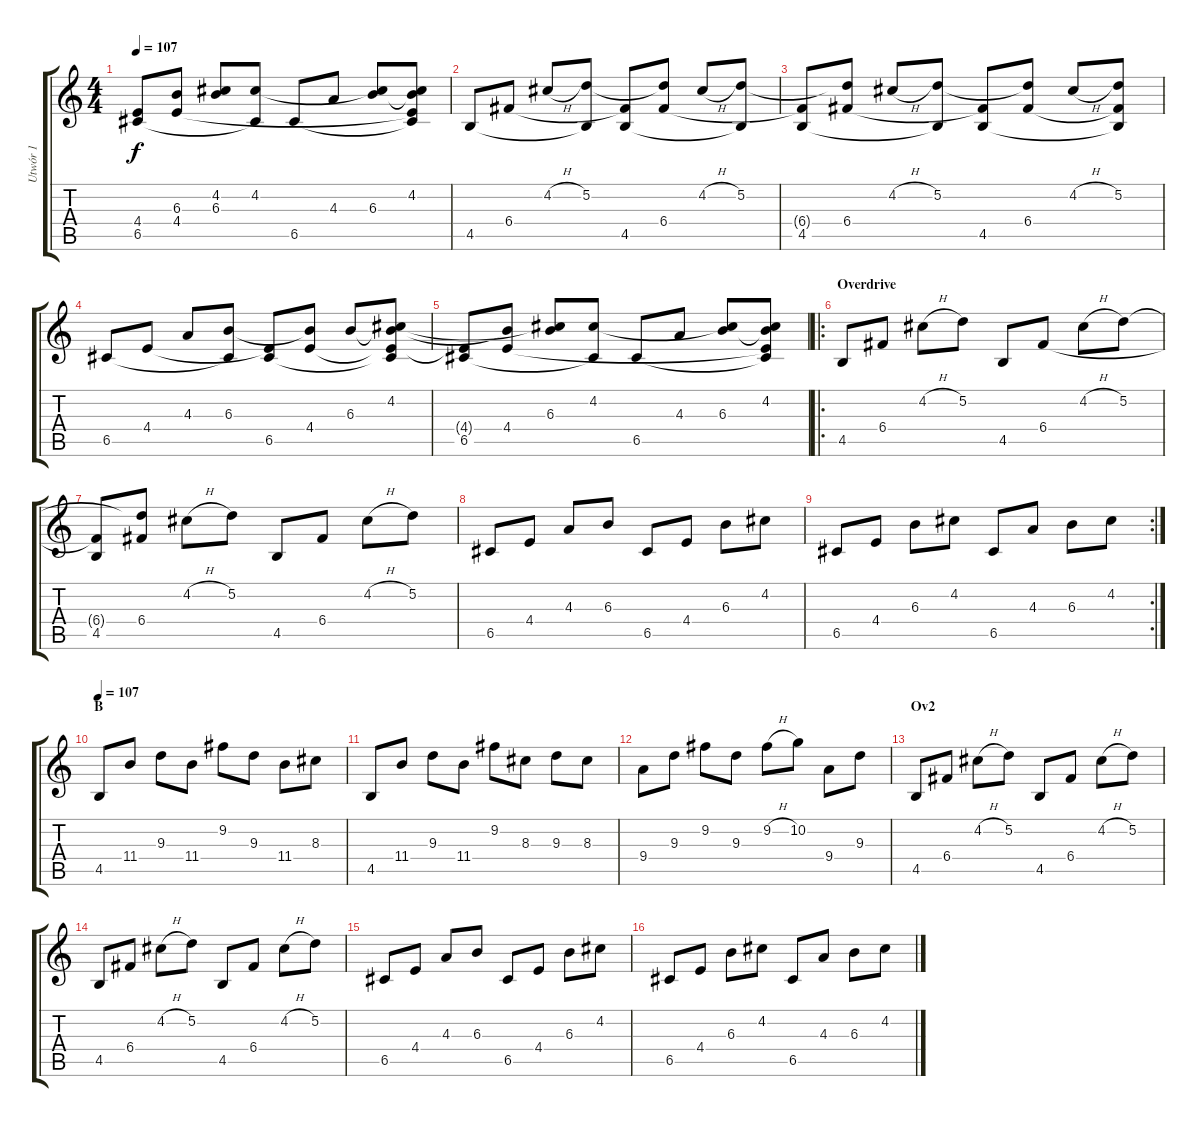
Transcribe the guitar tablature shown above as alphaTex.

\track ("Utwór 1" "Utwór 1") {instrument distortionguitar}
\staff {score tabs}
\tuning (D4 A3 F3 C3 G2 D2) {hide}
\ts (4 4)
\tempo 107
\clef g2
\ks c
(4.4{t} 6.5).8{dy f instrument acousticguitarsteel} (6.3{t} 4.4).8 (4.2{t} 6.3).8 (4.2 6.5{t}).8 6.5.8 4.3.8 (4.2{t} 6.3).8 (4.2 6.3{t} 4.4{t} 6.5{t}).8 |
4.5.8{instrument acousticguitarsteel} 6.4.8 4.2{h}.8 (5.2 4.5{t}).8 (6.4{t} 4.5).8 (5.2{t} 6.4).8 4.2{h}.8 (5.2 4.5{t}).8 |
(6.4{t} 4.5).8{instrument acousticguitarsteel} (5.2{t} 6.4).8 4.2{h}.8 (5.2 4.5{t}).8 (6.4{t} 4.5).8 (5.2{t} 6.4).8 4.2{h}.8 (5.2 6.4{t} 4.5{t}).8 |
6.5.8{instrument acousticguitarsteel} 4.4.8 4.3.8 (6.3 6.5{t}).8 (4.4{t} 6.5).8 (6.3{t} 4.4).8 6.3.8 (4.2 6.3{t} 4.4{t} 6.5{t}).8 |
(4.4{t} 6.5).8{instrument acousticguitarsteel} (6.3{t} 4.4).8 (4.2{t} 6.3).8 (4.2 6.5{t}).8 6.5.8 4.3.8 (4.2{t} 6.3).8 (4.2 6.3{t} 4.4{t} 6.5{t}).8 |
\ro
\section ("" "Overdrive")
4.5.8{instrument distortionguitar} 6.4.8 4.2{h}.8 5.2.8 4.5.8 6.4.8 4.2{h}.8 5.2.8 |
(6.4{t} 4.5).8 (5.2{t} 6.4).8 4.2{h}.8 5.2.8 4.5.8 6.4.8 4.2{h}.8 5.2.8 |
6.5.8 4.4.8 4.3.8 6.3.8 6.5.8 4.4.8 6.3.8 4.2.8 |
\rc 2
6.5.8 4.4.8 6.3.8 4.2.8 6.5.8 4.3.8 6.3.8 4.2.8 |
\section ("" "B")
\tempo 107
4.5.8 11.4.8 9.3.8 11.4.8 9.2.8 9.3.8 11.4.8 8.3.8 |
4.5.8 11.4.8 9.3.8 11.4.8 9.2.8 8.3.8 9.3.8 8.3.8 |
9.4.8 9.3.8 9.2.8 9.3.8 9.2{h}.8 10.2.8 9.4.8 9.3.8 |
\section ("" "Ov2")
4.5.8{instrument distortionguitar} 6.4.8 4.2{h}.8 5.2.8 4.5.8 6.4.8 4.2{h}.8 5.2.8 |
4.5.8 6.4.8 4.2{h}.8 5.2.8 4.5.8 6.4.8 4.2{h}.8 5.2.8 |
6.5.8 4.4.8 4.3.8 6.3.8 6.5.8 4.4.8 6.3.8 4.2.8 |
6.5.8 4.4.8 6.3.8 4.2.8 6.5.8 4.3.8 6.3.8 4.2.8
